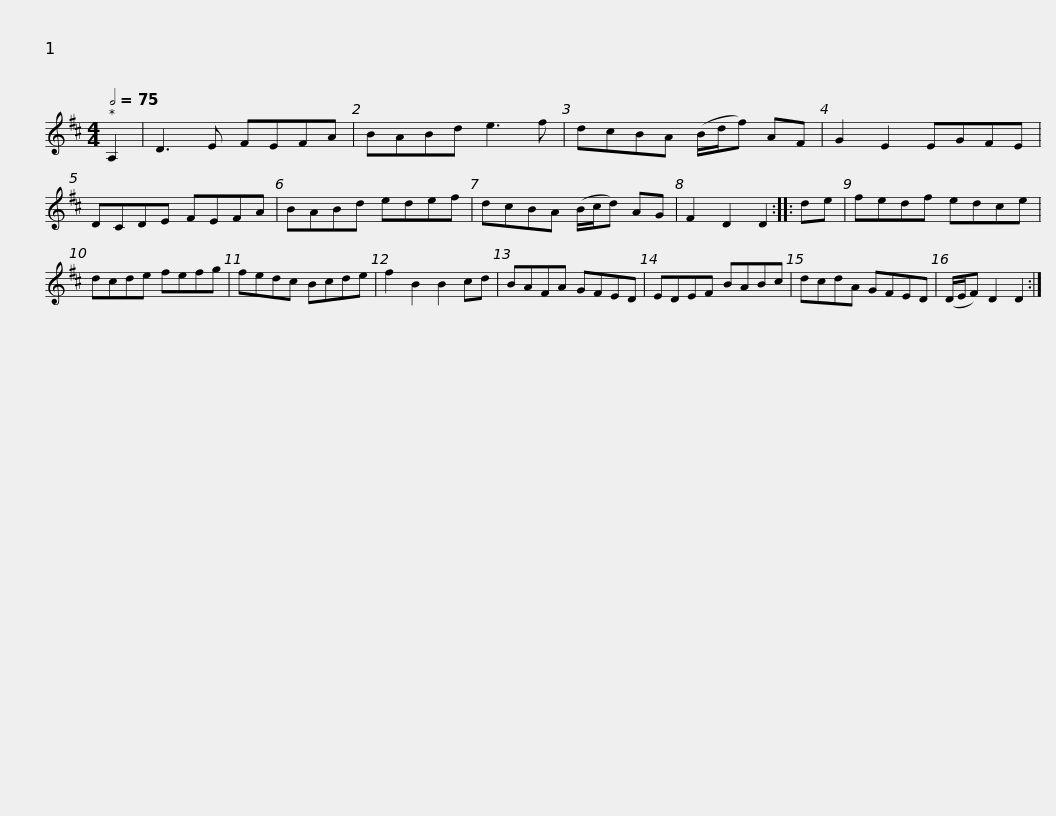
X:1
L:1/8
Q:1/2=75
M:4/4
I:linebreak $
K:D
V:1 treble
V:1
 A,2 | D3 E FEFA | BABd e3 f | dcBA (B/d/f) AF | G2 E2 EGFE | %5
 DCDE FEFA |$ BABd edef | dcBA (B/c/d) AG | F2 D2 D2 :: de | %10
 fedf edce | dcde fefg |$ fedc Bcde | f2 B2 B2 cd | BAFA GFED | %15
 EDEF BABc | dcdA GFED | (D/E/F) D2 D2 :| %18
